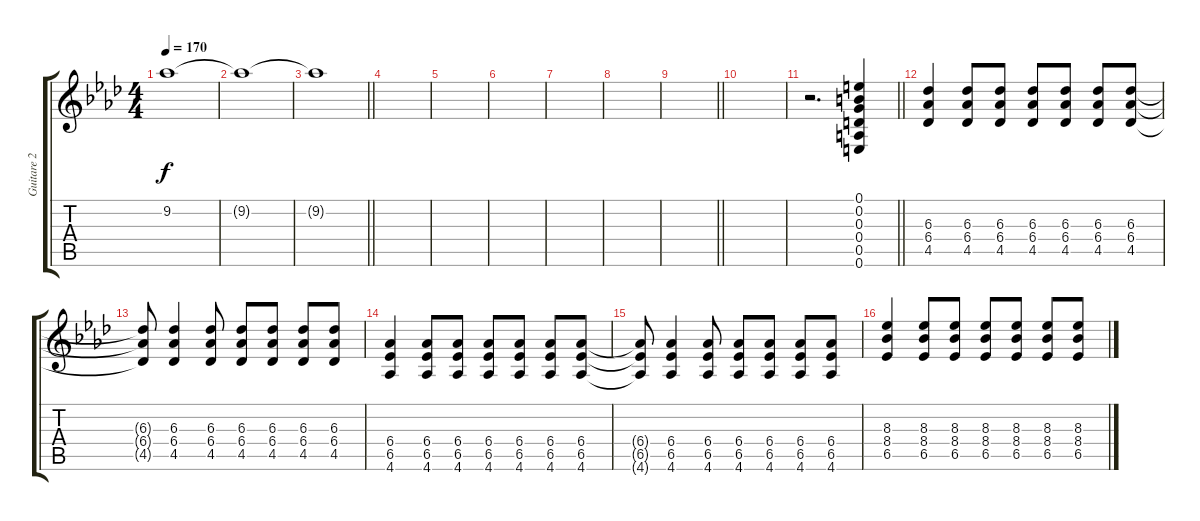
\track ("Guitare 2" "Guitare 2") {instrument distortionguitar}
\staff {score tabs}
\tuning (E4 B3 G3 D3 A2 E2) {hide}
\ts (4 4)
\tempo 170
\clef g2
\ks ab
9.2{t}.1{dy f} |
9.2{t}.1 |
\barLineRight lightlight
9.2{t}.1 |
|
|
|
|
|
\barLineRight lightlight
|
|
\barLineRight lightlight
r.2{d} (0.1 0.2 0.3 0.4 0.5 0.6).4 |
(6.3 6.4 4.5).4 (6.3 6.4 4.5).8 (6.3 6.4 4.5).8 (6.3 6.4 4.5).8 (6.3 6.4 4.5).8 (6.3 6.4 4.5).8 (6.3 6.4 4.5).8 |
(6.3{t} 6.4{t} 4.5{t}).8 (6.3 6.4 4.5).4 (6.3 6.4 4.5).8 (6.3 6.4 4.5).8 (6.3 6.4 4.5).8 (6.3 6.4 4.5).8 (6.3 6.4 4.5).8 |
(6.4 6.5 4.6).4 (6.4 6.5 4.6).8 (6.4 6.5 4.6).8 (6.4 6.5 4.6).8 (6.4 6.5 4.6).8 (6.4 6.5 4.6).8 (6.4 6.5 4.6).8 |
(6.4{t} 6.5{t} 4.6{t}).8 (6.4 6.5 4.6).4 (6.4 6.5 4.6).8 (6.4 6.5 4.6).8 (6.4 6.5 4.6).8 (6.4 6.5 4.6).8 (6.4 6.5 4.6).8 |
(8.3 8.4 6.5).4 (8.3 8.4 6.5).8 (8.3 8.4 6.5).8 (8.3 8.4 6.5).8 (8.3 8.4 6.5).8 (8.3 8.4 6.5).8 (8.3 8.4 6.5).8
